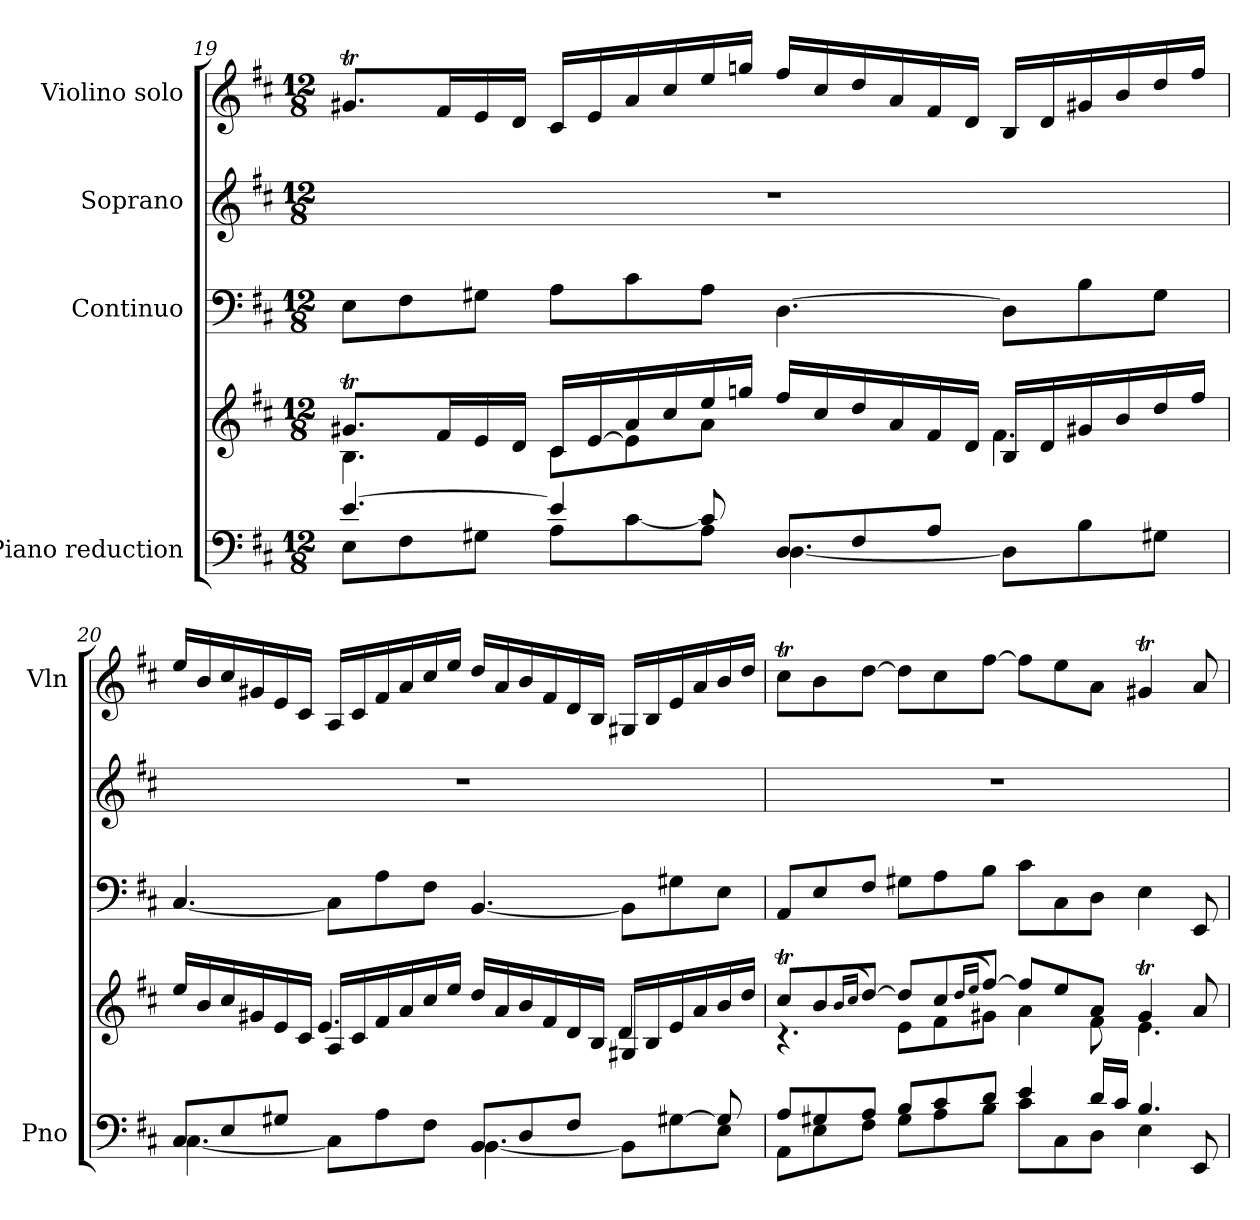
**kern	**kern	**kern	**kern	**kern
*part4	*part4	*part3	*part2	*part1
*staff5	*staff4	*staff3	*staff2	*staff1
*I"Piano reduction	*	*I"Continuo	*I"Soprano	*I"Violino solo
*I'Pno	*	*	*	*I'Vln
!!LO:LB:g=z
*clefF4	*clefG2	*clefF4	*clefG2	*clefG2
*k[f#c#]	*k[f#c#]	*k[f#c#]	*k[f#c#]	*k[f#c#]
*M12/8	*M12/8	*M12/8	*M12/8	*M12/8
=19	=19	=19	=19	=19
*^	*^	*	*	*
[4.e/	8E\L	8.g#Xt/L	4.B\	8E\L	1.r	8.g#Xt/L
.	8F#\	.	.	8F#\	.	.
.	.	16f#/L	.	.	.	16f#/L
.	8G#X\J	16e/	.	8G#X\J	.	16e/
.	.	16d/JJ	.	.	.	16d/JJ
4e/]	8A\L	16c#/LL	8c#\L	8A\L	.	16c#/LL
.	.	[<16e/	.	.	.	16e/
.	[>8c#\	16a/	8e\]	8c#\	.	16a/
.	.	16cc#/	.	.	.	16cc#/
8c#/]	8A\J	16ee/	8a\J	8A\J	.	16ee/
.	.	16ggn/JJ	.	.	.	16ggn/JJ
8D/L	[4.D\	16ff#/LL	4.ryy	[4.D\	.	16ff#/LL
.	.	16cc#/	.	.	.	16cc#/
8F#/	.	16dd/	.	.	.	16dd/
.	.	16a/	.	.	.	16a/
8A/J	.	16f#/	.	.	.	16f#/
.	.	16d/JJ	.	.	.	16d/JJ
4.ryy	8D\L]	16B/LL	4.f#\	8D\L]	.	16B/LL
.	.	16d/	.	.	.	16d/
.	8B\	16g#X/	.	8B\	.	16g#X/
.	.	16b/	.	.	.	16b/
.	8G#X\J	16dd/	.	8G#\J	.	16dd/
.	.	16ff#/JJ	.	.	.	16ff#/JJ
=20	=20	=20	=20	=20	=20	=20
8C#/L	[4.C#\	16ee/LL	4.ryy	[4.C#/	1.r	16ee/LL
.	.	16b/	.	.	.	16b/
8E/	.	16cc#/	.	.	.	16cc#/
.	.	16g#X/	.	.	.	16g#X/
8G#X/J	.	16e/	.	.	.	16e/
.	.	16c#/JJ	.	.	.	16c#/JJ
4.ryy	8C#\L]	16A/LL	4.e/	8C#\L]	.	16A/LL
.	.	16c#/	.	.	.	16c#/
.	8A\	16f#/	.	8A\	.	16f#/
.	.	16a/	.	.	.	16a/
.	8F#\J	16cc#/	.	8F#\J	.	16cc#/
.	.	16ee/JJ	.	.	.	16ee/JJ
8BB/L	[4.BB\	16dd/LL	4.ryy	[4.BB/	.	16dd/LL
.	.	16a/	.	.	.	16a/
8D/	.	16b/	.	.	.	16b/
.	.	16f#/	.	.	.	16f#/
8F#/J	.	16d/	.	.	.	16d/
.	.	16B/JJ	.	.	.	16B/JJ
4ryy	8BB\L]	16G#X/LL	4d/	8BB\L]	.	16G#X/LL
.	.	16B/	.	.	.	16B/
.	[>8G#X\	16e/	.	8G#X\	.	16e/
.	.	16a/	.	.	.	16a/
8G#/]	8E\J	16b/	8ryy	8E\J	.	16b/
.	.	16dd/JJ	.	.	.	16dd/JJ
=21	=21	=21	=21	=21	=21	=21
8A/L	8AA\L	8cc#t/L	4.r	8AA/L	1.r	8cc#t\L
8G#X/	8E\	8b/	.	8E/	.	8b\
.	.	(16qb/LL	.	.	.	.
.	.	16qcc#/JJ	.	.	.	.
8A/J	8F#\J	[8dd/J)	.	8F#/J	.	[8dd\J
8B/L	8G#\L	8dd/L]	8e\L	8G#X\L	.	8dd\L]
8c#/	8A\	8cc#/	8f#\	8A\	.	8cc#\
.	.	(16qdd/LL	.	.	.	.
.	.	16qee/JJ	.	.	.	.
8d/J	8B\J	[8ff#/J)	8g#X\J	8B\J	.	[8ff#\J
4e/	8c#\L	8ff#/L]	4a\	8c#\L	.	8ff#\L]
.	8C#\	8ee/	.	8C#\	.	8ee\
16d/LL	8D\J	8a/J	8f#\	8D\J	.	8a\J
16c#/JJ	.	.	.	.	.	.
4.B/	4E\	4g#t/	4.e\	4E\	.	4g#Xt/
.	8EE/	8a/	.	8EE/	.	8a/
*v	*v	*	*	*	*	*
*	*v	*v	*	*	*
=	=	=	=	=
*-	*-	*-	*-	*-
